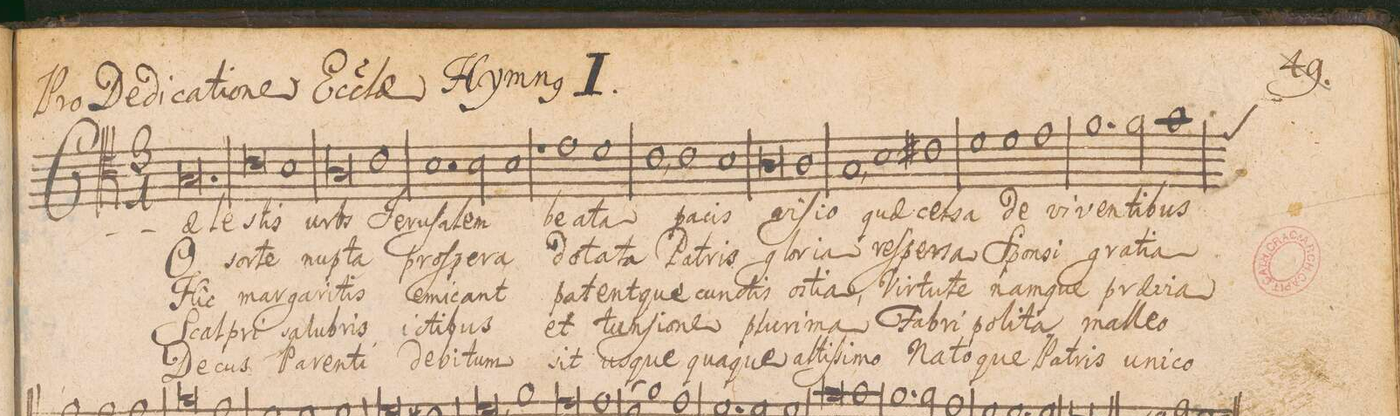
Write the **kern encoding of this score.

**kern	**text	**text	**text	**text	**text
*I"TENOR.	*	*	*	*	*
*clefC4	*	*	*	*	*
*k[]	*	*	*	*	*
*M3/1	*	*	*	*	*
0.G	Cae-	O	Hîc	Scal-	De-
=2	=2	=2	=2	=2	=2
0c	-le-	sor-	mar-	-pri	-cus
1B	-stis	-te	-ga-	sa-	Pa-
=3	=3	=3	=3	=3	=3
0A	urbs	nu-	-ri-	-lu-	-ren-
1c	Je-	-pta	-tis	-bris	-ti
=4	=4	=4	=4	=4	=4
1.B	-ru-	pro-	e-	i-	de-
*2\right	*	*	*	*	*
2B\	-ſa-	-ſpe-	-mi-	-cti-	-bi-
1B	-lem	-ra	-cant	-bus	-tum
=5	=5	=5	=5	=5	=5
1r	.	.	.	.	.
1e	be-	do-	pa-	et	sit
1d	-a-	-ta-	-tent-	tun-	us-
=6	=6	=6	=6	=6	=6
1c,	-ta	-ta	-que	-ſi-	-que-
1c	pa-	Pa-	cun-	-o-	-qua-
1B	-cis	-tris	-ctis	-ne	-que
=7	=7	=7	=7	=7	=7
0A	vi-	glo-	os-	plu-	altiſ-
1A	-ſi-	-ri-	-ti-	-ri-	-si-
=8	=8	=8	=8	=8	=8
1G,	-o	-a	-a,	-ma	-mo
1B	quae	reſ-	Vir-	Fa-	Na-
1c#X	cel-	-per-	-tu-	-bri	-to-
=9	=9	=9	=9	=9	=9
1d	-sa	-sa	-te	po-	-que
1d	de	Spon-	nam-	-li-	Pa-
1e	vi-	-si	-que	-ta	-tris
=10	=10	=10	=10	=10	=10
1.f	-ven-	gra-	prae-	mal-	u-
2f\	-ti-	-ti-	-vi-	-le-	-ni-
1g	-bus	-a	-a	-o	-co
*custos:e	*	*	*	*	*
=11	=11	=11	=11	=11	=11
*-	*-	*-	*-	*-	*-
